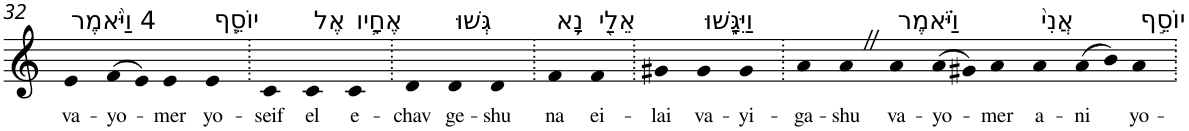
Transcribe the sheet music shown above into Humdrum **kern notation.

**kern	**text
*part1	*part1
*staff1	*staff1
*I"Piano	*
*I'Pno	*
!!LO:PB:g=z
*clefG2	*
*k[]	*
=32	=32
!LO:TX:a:t=4 וַיֹּ֨אמֶר	!
!	!LO:LY:b
4e	va-
!	!LO:LY:b
(>8f	-yo-
8e)	.
!	!LO:LY:b
4e	-mer
!LO:TX:a:t=יוֹסֵ֧ף	!
!	!LO:LY:b
4e	yo-
=33.	=33.
!	!LO:LY:b
4c	-seif
!LO:TX:a:t=אֶל	!
!	!LO:LY:b
4c	el
!LO:TX:a:t=אֶחָ֛יו	!
!	!LO:LY:b
4c	e-
=34.	=34.
!	!LO:LY:b
4d	-chav
!LO:TX:a:t=גְּשׁוּ	!
!	!LO:LY:b
4d	ge-
!	!LO:LY:b
4d	-shu
=35.	=35.
!LO:TX:a:t=נָ֥א	!
!	!LO:LY:b
4f	na
!LO:TX:a:t=אֵלַ֖י	!
!	!LO:LY:b
4f	ei-
=36.	=36.
!	!LO:LY:b
4g#X	-lai
!LO:TX:a:t=וַיִּגָּ֑שׁוּ	!
!	!LO:LY:b
4g#	va-
!	!LO:LY:b
4g#	-yi-
=37.	=37.
!	!LO:LY:b
4a	-ga-
!	!LO:LY:b
4aZ	-shu
!LO:TX:a:t=וַיֹּ֗אמֶר	!
!	!LO:LY:b
4a	va-
!	!LO:LY:b
(>8a	-yo-
8g#X)	.
!	!LO:LY:b
4a	-mer
!LO:TX:a:t=אֲנִי֙	!
!	!LO:LY:b
4a	a-
!	!LO:LY:b
(>8a	-ni
8b)	.
!LO:TX:a:t=יוֹסֵ֣ף	!
!	!LO:LY:b
4a	yo-
=.	=.
*-	*-
